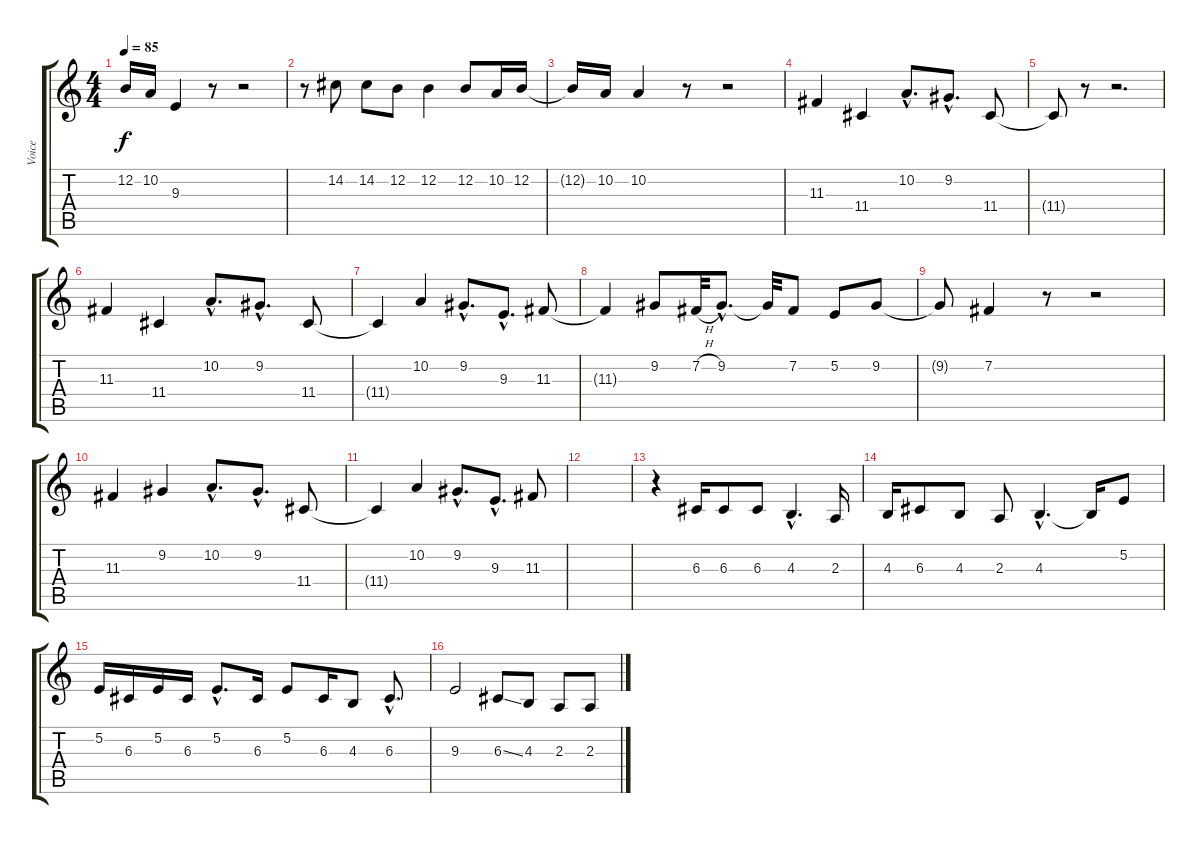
\track ("Voice" "Voice") {instrument clarinet}
\staff {score tabs}
\tuning (E4 B3 G3 D3 A2 E2) {hide}
\ts (4 4)
\tempo 85
\clef g2
\ks c
12.2{t}.16{dy f} 10.2.16 9.3.4 r.8 r.2 |
r.8 14.2.8 14.2.8 12.2.8 12.2.4 12.2.8 10.2.16 12.2.16 |
12.2{t}.16 10.2.16 10.2.4 r.8 r.2 |
11.3.4 11.4.4 10.2{hac}.8{d} 9.2{hac}.8{d} 11.4.8 |
11.4{t}.8 r.8 r.2{d} |
11.3.4 11.4.4 10.2{hac}.8{d} 9.2{hac}.8{d} 11.4.8 |
11.4{t}.4 10.2.4 9.2{hac}.8{d} 9.3{hac}.8{d} 11.3.8 |
11.3{t}.4 9.2.8 7.2{h}.32 9.2{hac}.8{d} 9.2{t}.32 7.2.8 5.2.8 9.2.8 |
9.2{t}.8 7.2.4 r.8 r.2 |
11.3.4 9.2.4 10.2{hac}.8{d} 9.2{hac}.8{d} 11.4.8 |
11.4{t}.4 10.2.4 9.2{hac}.8{d} 9.3{hac}.8{d} 11.3.8 |
|
r.4 6.3.16 6.3.8 6.3.8 4.3{hac}.4{d} 2.3.16 |
4.3.16 6.3.8 4.3.8 2.3.8 4.3{hac}.4{d} 4.3{t}.16 5.2.8 |
5.2.16 6.3.16 5.2.16 6.3.16 5.2{hac}.8{d} 6.3.16 5.2.8 6.3.16 4.3.8 6.3{hac}.8{d} |
9.3.2 6.3{ss}.8 4.3.8 2.3.8 2.3.8
